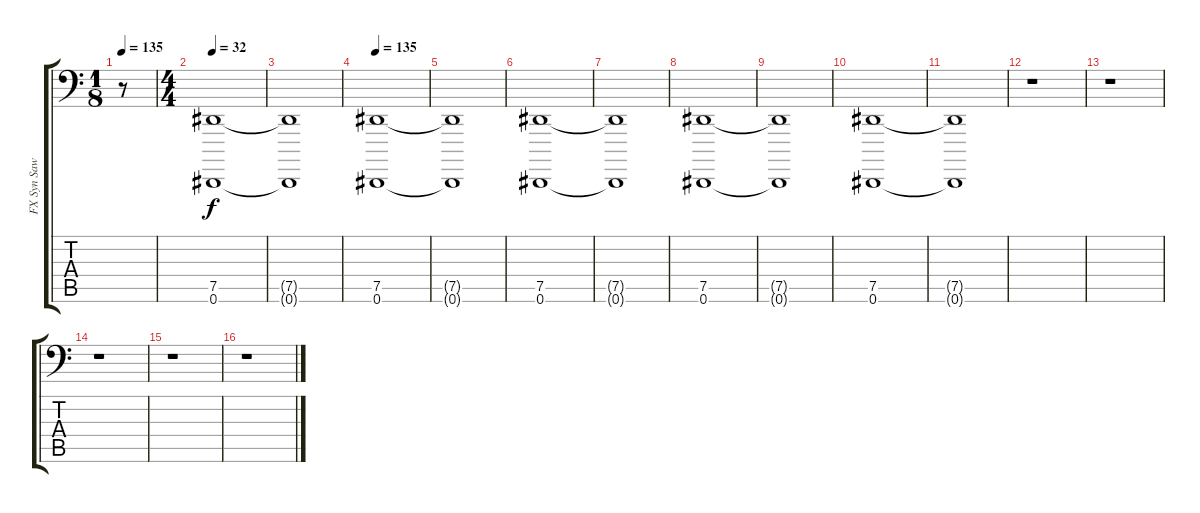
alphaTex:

\track ("FX Syn Saw Wave" "FX Syn Saw") {instrument lead2sawtooth}
\staff {score tabs}
\tuning (Eb3 Bb2 Gb2 Db2 Ab1 Eb0) {hide}
\ts (1 8)
\tempo 135
\clef f4
\ks c
r.8{dy f instrument lead2sawtooth} |
\ts (4 4)
\tempo 32
(7.5 0.6).1 |
(7.5{t} 0.6{t}).1 |
\tempo 135
(7.5 0.6).1 |
(7.5{t} 0.6{t}).1 |
(7.5 0.6).1 |
(7.5{t} 0.6{t}).1 |
(7.5 0.6).1 |
(7.5{t} 0.6{t}).1 |
(7.5 0.6).1 |
(7.5{t} 0.6{t}).1 |
r.1 |
r.1 |
r.1 |
r.1 |
r.1
